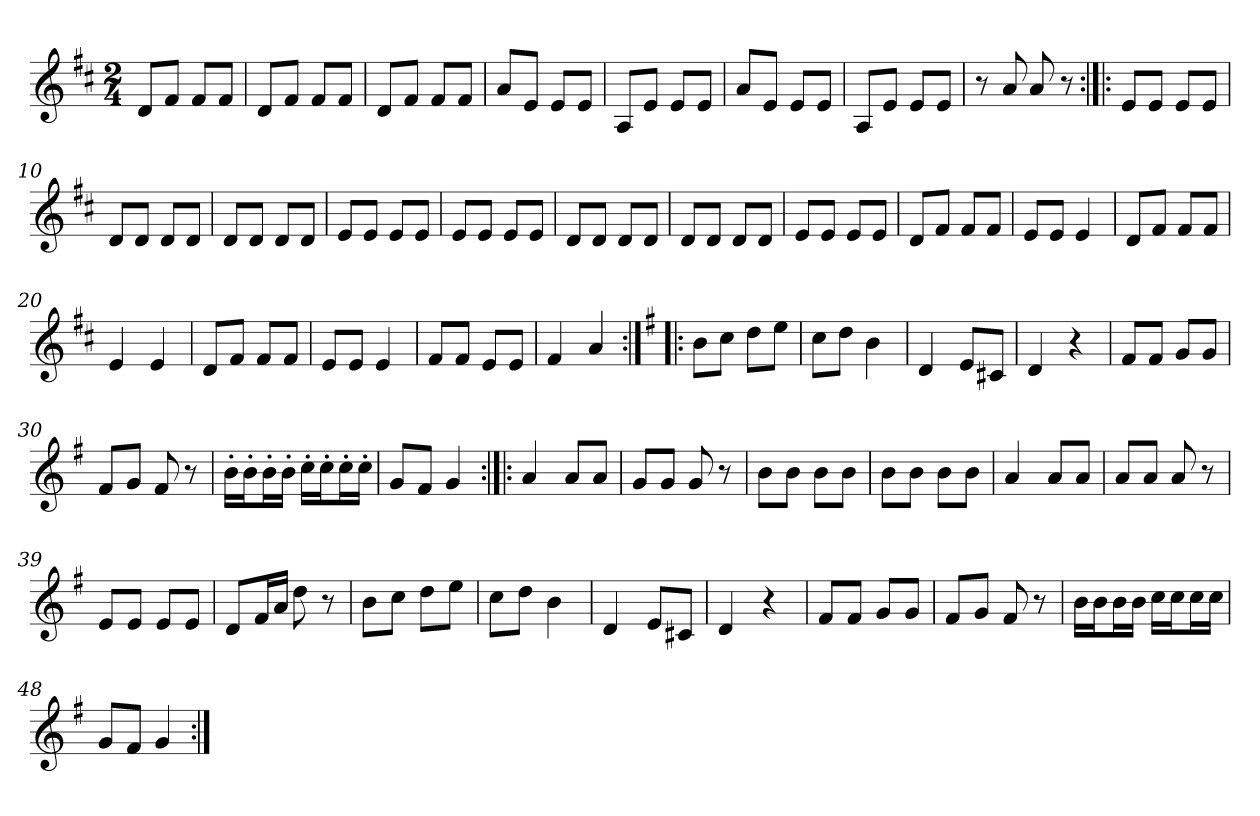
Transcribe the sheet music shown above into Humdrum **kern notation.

**kern
*part1
*staff1
*clefG2
*k[f#c#]
*D:
*M2/4
*MM120
=1
8d/L
8f#/J
8f#/L
8f#/J
=2
8d/L
8f#/J
8f#/L
8f#/J
=3
8d/L
8f#/J
8f#/L
8f#/J
=4
8a/L
8e/J
8e/L
8e/J
=5
8A/L
8e/J
8e/L
8e/J
=6
8a/L
8e/J
8e/L
8e/J
=7
8A/L
8e/J
8e/L
8e/J
=8
8r
8a
8a
8r
=9:|!|:
8e/L
8e/J
8e/L
8e/J
=10
8d/L
8d/J
8d/L
8d/J
=11
8d/L
8d/J
8d/L
8d/J
=12
8e/L
8e/J
8e/L
8e/J
=13
8e/L
8e/J
8e/L
8e/J
=14
8d/L
8d/J
8d/L
8d/J
=15
8d/L
8d/J
8d/L
8d/J
=16
8e/L
8e/J
8e/L
8e/J
=17
8d/L
8f#/J
8f#/L
8f#/J
=18
8e/L
8e/J
4e
=19
8d/L
8f#/J
8f#/L
8f#/J
=20
4e
4e
=21
8d/L
8f#/J
8f#/L
8f#/J
=22
8e/L
8e/J
4e
=23
8f#/L
8f#/J
8e/L
8e/J
=24
4f#
4a
=25:|!|:
*k[f#]
*G:
8b\L
8cc\J
8dd\L
8ee\J
=26
8cc\L
8dd\J
4b
=27
4d
8e/L
8c#X/J
=28
4d
4r
=29
8f#/L
8f#/J
8g/L
8g/J
=30
8f#/L
8g/J
8f#
8r
=31
16b'\LL
16b'\J
16b'\L
16b'\JJ
16cc'\LL
16cc'\J
16cc'\L
16cc'\JJ
=32
8g/L
8f#/J
4g
=33:|!|:
4a
8a/L
8a/J
=34
8g/L
8g/J
8g
8r
=35
8b\L
8b\J
8b\L
8b\J
=36
8b\L
8b\J
8b\L
8b\J
=37
4a
8a/L
8a/J
=38
8a/L
8a/J
8a
8r
=39
8e/L
8e/J
8e/L
8e/J
=40
8d/L
16f#/L
16a/JJ
8dd
8r
=41
8b\L
8cc\J
8dd\L
8ee\J
=42
8cc\L
8dd\J
4b
=43
4d
8e/L
8c#X/J
=44
4d
4r
=45
8f#/L
8f#/J
8g/L
8g/J
=46
8f#/L
8g/J
8f#
8r
=47
16b\LL
16b\J
16b\L
16b\JJ
16cc\LL
16cc\J
16cc\L
16cc\JJ
=48
8g/L
8f#/J
4g
=:|!
*-
